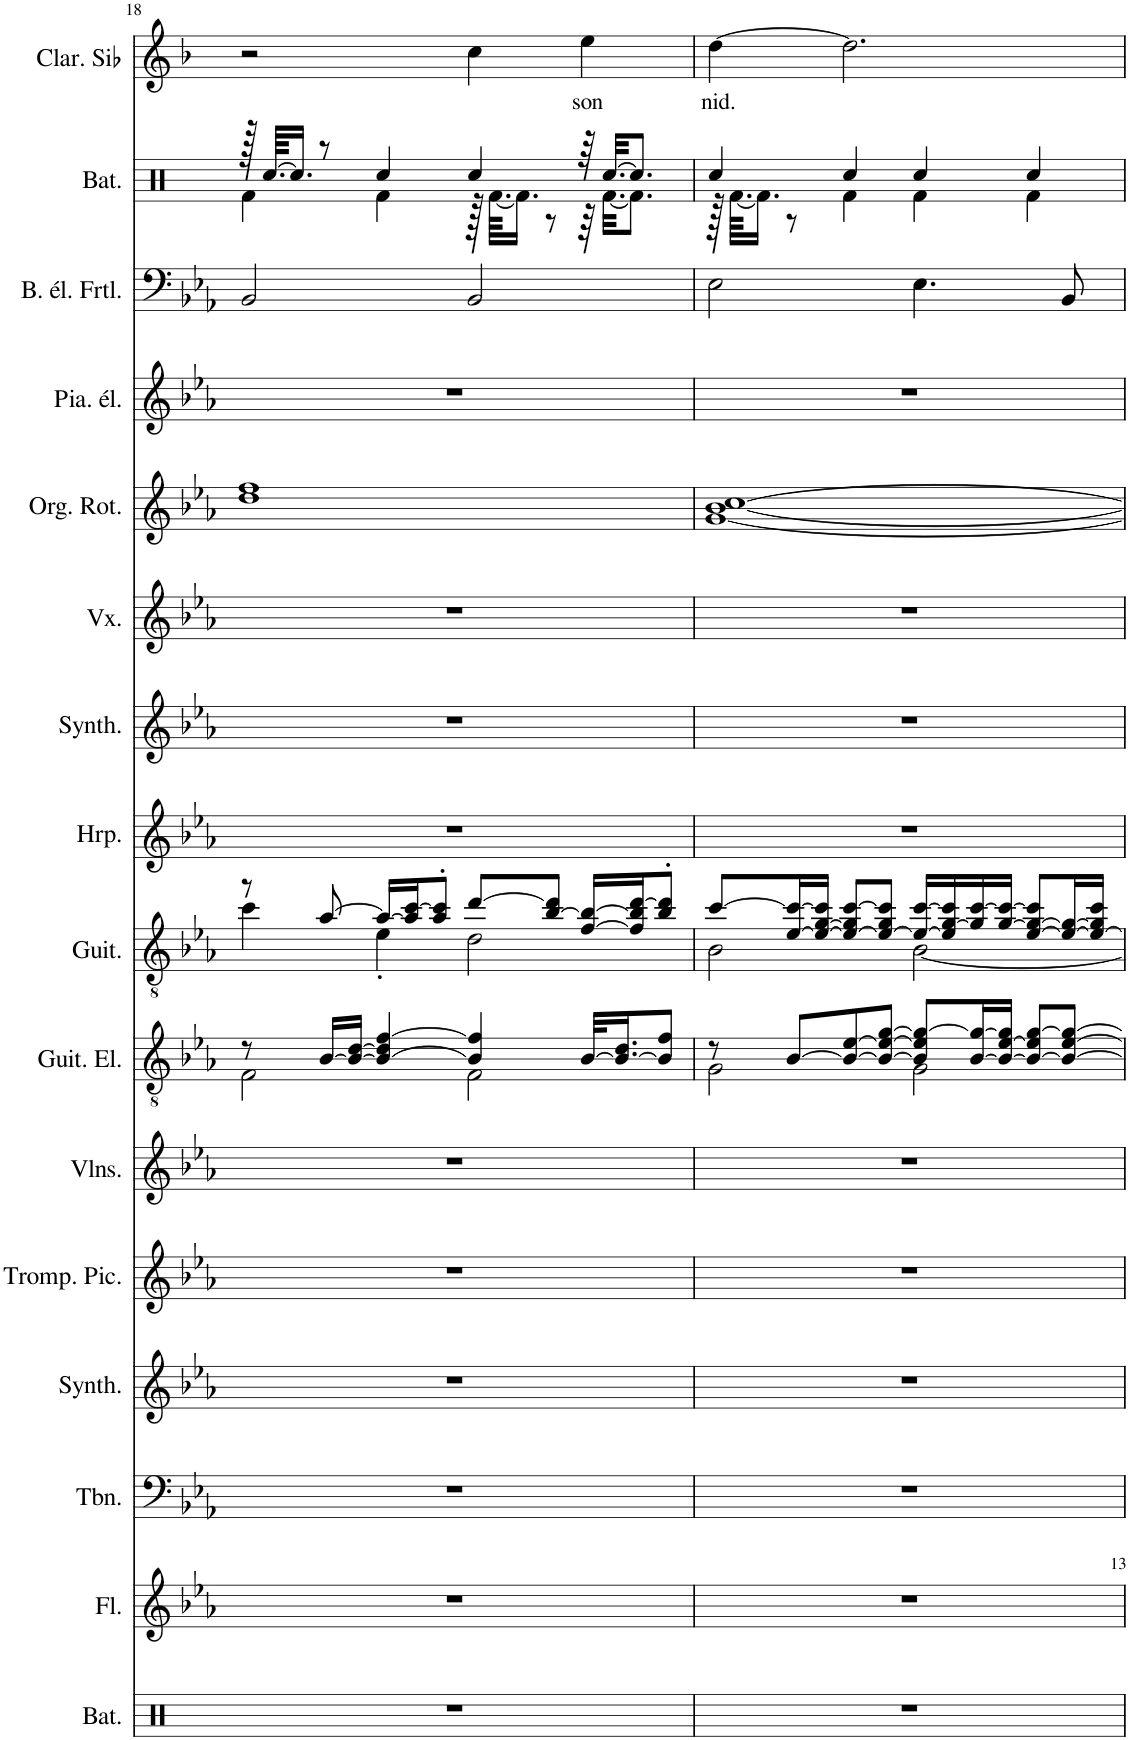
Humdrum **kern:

**kern	**kern	**kern	**kern	**kern	**kern	**kern	**kern	**kern	**kern	**kern	**kern	**kern	**kern	**kern	**kern	**text
*part16	*part15	*part14	*part13	*part12	*part11	*part10	*part9	*part8	*part7	*part6	*part5	*part4	*part3	*part2	*part1	*part1
*staff16	*staff15	*staff14	*staff13	*staff12	*staff11	*staff10	*staff9	*staff8	*staff7	*staff6	*staff5	*staff4	*staff3	*staff2	*staff1	*staff1
*I"Batterie, Percussion	*I"Flûte, Fl�te	*I"Trombone, Cuivres 3	*I"Synthétiseur de cuivres, Cuivres 2	*I"Trompette piccolo, Cuivres 1	*I"Violons, Cordes	*I"Guitare électrique, Guitare 2	*I"Guitare acoustique, Guitare 1	*I"Harpe, Clavier 5	*I"Synthétiseur d'effets, Clavier 4	*I"Voix, Clavier 3	*I"Orgue rotatif, Clavier 2	*I"Piano électrique, Clavier 1	*I"Basse électrique fretless, Basse	*I"Batterie, Batterie	*I"Clarinette en Sib	*
*I'Bat.	*I'Fl.	*I'Tbn.	*I'Synth.	*I'Tromp. Pic.	*I'Vlns.	*I'Guit. El.	*I'Guit.	*I'Hrp.	*I'Synth.	*I'Vx.	*I'Org. Rot.	*I'Pia. él.	*I'B. él. Frtl.	*I'Bat.	*I'Clar. Sib	*
!!LO:PB:g=z
*clefX	*clefG2	*clefF4	*clefG2	*clefG2	*clefG2	*clefGv2	*clefGv2	*clefG2	*clefG2	*clefG2	*clefG2	*clefG2	*clefF4	*clefX	*clefG2	*
*	*	*	*	*Trd-6c-10	*	*	*	*	*	*	*	*	*Trd7c12	*	*Trd1c2	*
*k[]	*k[b-e-a-]	*k[b-e-a-]	*k[b-e-a-]	*k[b-e-a-]	*k[b-e-a-]	*k[b-e-a-]	*k[b-e-a-]	*k[b-e-a-]	*k[b-e-a-]	*k[b-e-a-]	*k[b-e-a-]	*k[b-e-a-]	*k[b-e-a-]	*k[]	*k[b-]	*
*M4/4	*M4/4	*M4/4	*M4/4	*M4/4	*M4/4	*M4/4	*M4/4	*M4/4	*M4/4	*M4/4	*M4/4	*M4/4	*M4/4	*M4/4	*M4/4	*
=18	=18	=18	=18	=18	=18	=18	=18	=18	=18	=18	=18	=18	=18	=18	=18	=18
*	*	*	*	*	*	*^	*^	*	*	*	*	*	*	*^	*	*
1r	1r	1r	1r	1r	1r	8r	2F\	8r	4cc\	1r	1r	1r	1dd 1ff	1r	2BB-/	128r	4Rf\	2r	.
.	.	.	.	.	.	.	.	.	.	.	.	.	.	.	.	[64.Rcc/KKLL	.	.	.
.	.	.	.	.	.	.	.	.	.	.	.	.	.	.	.	16.Rcc/JJ]	.	.	.
.	.	.	.	.	.	[16B-/LL	.	[8a-/	.	.	.	.	.	.	.	8r	.	.	.
.	.	.	.	.	.	16B-/_ [16d/JJ	.	.	.	.	.	.	.	.	.	.	.	.	.
.	.	.	.	.	.	4B-/_ 4d/] [4f/	.	16a-/LL_	4e-'\	.	.	.	.	.	.	4Rcc/	4Rf\	.	.
.	.	.	.	.	.	.	.	16a-/] [16cc/J	.	.	.	.	.	.	.	.	.	.	.
.	.	.	.	.	.	.	.	8a-/' 8cc/]'J	.	.	.	.	.	.	.	.	.	.	.
.	.	.	.	.	.	4B-/] 4f/]	2F\	[8dd/L	2d\	.	.	.	.	.	2BB-/	4Rcc/	128r	4cc\	.
.	.	.	.	.	.	.	.	.	.	.	.	.	.	.	.	.	[64.Rf\KKLL	.	.
.	.	.	.	.	.	.	.	.	.	.	.	.	.	.	.	.	16.Rf\JJ]	.	.
.	.	.	.	.	.	.	.	[8b-/ 8dd/]J	.	.	.	.	.	.	.	.	8r	.	.
!	!	!	!	!	!	!	!	!	!	!	!	!	!	!	!	!	!	!	!LO:LY:b
.	.	.	.	.	.	[32B-/KLL	.	[16f/ 16b-/_LL	.	.	.	.	.	.	.	64r	64r	4ee\	son
.	.	.	.	.	.	.	.	.	.	.	.	.	.	.	.	[32.Rcc/KKL	[32.Rf\KKL	.	.
.	.	.	.	.	.	16.B-/_ 16.d/J	.	.	.	.	.	.	.	.	.	.	.	.	.
.	.	.	.	.	.	.	.	16f/] 16b-/] [16dd/J	.	.	.	.	.	.	.	8.Rcc/J]	8.Rf\J]	.	.
.	.	.	.	.	.	8B-/] 8f/J	.	8b-/' 8dd/]'J	.	.	.	.	.	.	.	.	.	.	.
=19	=19	=19	=19	=19	=19	=19	=19	=19	=19	=19	=19	=19	=19	=19	=19	=19	=19	=19	=19
!	!	!	!	!	!	!	!	!	!	!	!	!	!	!	!	!	!	!	!LO:LY:b
1r	1r	1r	1r	1r	1r	8r	2G\	[8cc/L	2B-\	1r	1r	1r	[1g [1b- [1cc	1r	2E-\	4Rcc/	128r	[4dd\	nid.
.	.	.	.	.	.	.	.	.	.	.	.	.	.	.	.	.	[64.Rf\KKLL	.	.
.	.	.	.	.	.	.	.	.	.	.	.	.	.	.	.	.	16.Rf\JJ]	.	.
.	.	.	.	.	.	[8B-/L	.	[16e-/ 16cc/_L	.	.	.	.	.	.	.	.	8r	.	.
.	.	.	.	.	.	.	.	16e-/_ [16g/ 16cc/]JJ	.	.	.	.	.	.	.	.	.	.	.
.	.	.	.	.	.	8B-/_ [8e-/	.	8e-/_ 8g/] [8cc/L	.	.	.	.	.	.	.	4Rcc/	4Rf\	2.dd\]	.
.	.	.	.	.	.	8B-/_ 8e-/_ [8g/J	.	8e-/_ 8g/ 8cc/]J	.	.	.	.	.	.	.	.	.	.	.
.	.	.	.	.	.	8B-/] 8e-/] 8g/_L	2G\	16e-/_ [16cc/LL	[2B-\	.	.	.	.	.	4.E-\	4Rcc/	4Rf\	.	.
.	.	.	.	.	.	.	.	16e-/] [16g/ 16cc/]	.	.	.	.	.	.	.	.	.	.	.
.	.	.	.	.	.	[16B-/ 16g/_L	.	16g/] [16cc/	.	.	.	.	.	.	.	.	.	.	.
.	.	.	.	.	.	16B-/_ [16e-/ 16g/]JJ	.	[16g/ 16cc/_JJ	.	.	.	.	.	.	.	.	.	.	.
.	.	.	.	.	.	8B-/_ 8e-/] [8g/L	.	[8e-/ 8g/_ 8cc/]L	.	.	.	.	.	.	.	4Rcc/	4Rf\	.	.
.	.	.	.	.	.	8B-/_ [8e-/ 8g/_J	.	16e-/_ 16g/_L	.	.	.	.	.	.	8BB-/	.	.	.	.
.	.	.	.	.	.	.	.	16e-/_ 16g/] 16cc/JJ	.	.	.	.	.	.	.	.	.	.	.
*	*	*	*	*	*	*v	*v	*	*	*	*	*	*	*	*	*v	*v	*	*
*	*	*	*	*	*	*	*v	*v	*	*	*	*	*	*	*	*	*
=	=	=	=	=	=	=	=	=	=	=	=	=	=	=	=	=
*-	*-	*-	*-	*-	*-	*-	*-	*-	*-	*-	*-	*-	*-	*-	*-	*-
